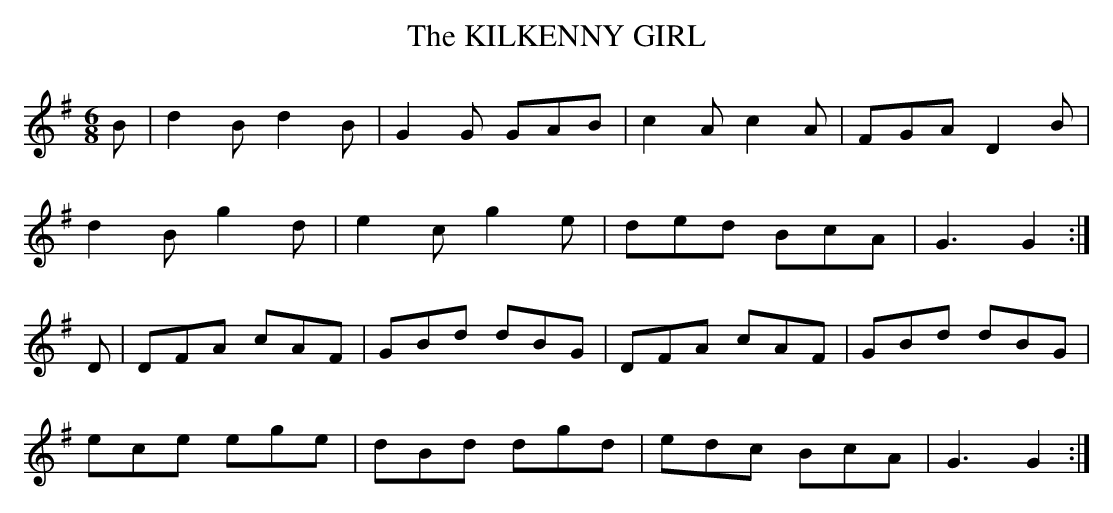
X:1
T:KILKENNY GIRL, The
M:6/8
L:1/8
K:G
B|d2B d2B|G2G GAB|c2A c2A|FGA D2B|
d2B g2d|e2c g2e|ded BcA|G3 G2 :|
D|DFA cAF|GBd dBG|DFA cAF|GBd dBG|
ece ege|dBd dgd|edc BcA|G3 G2 :|
